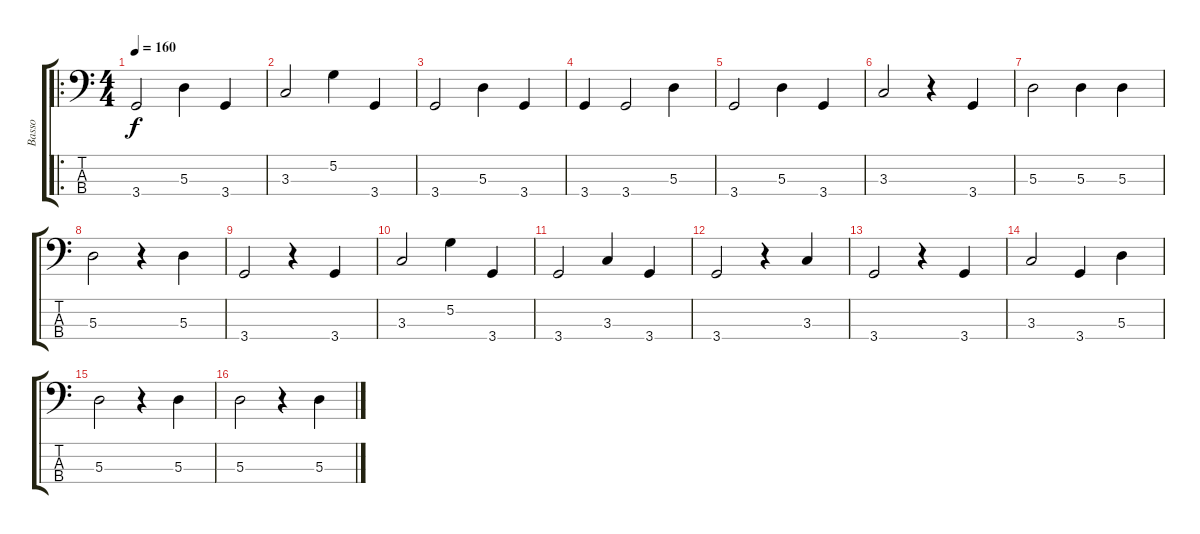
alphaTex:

\track ("Basso" "Basso") {instrument electricbassfinger}
\staff {score tabs}
\tuning (G2 D2 A1 E1) {hide}
\ro
\ts (4 4)
\tempo 160
\clef f4
\ks c
3.4.2{dy f instrument electricbassfinger} 5.3.4 3.4.4 |
3.3.2 5.2.4 3.4.4 |
3.4.2 5.3.4 3.4.4 |
3.4.4 3.4.2 5.3.4 |
3.4.2 5.3.4 3.4.4 |
3.3.2 r.4 3.4.4 |
5.3.2 5.3.4 5.3.4 |
5.3.2 r.4 5.3.4 |
3.4.2 r.4 3.4.4 |
3.3.2 5.2.4 3.4.4 |
3.4.2 3.3.4 3.4.4 |
3.4.2 r.4 3.3.4 |
3.4.2 r.4 3.4.4 |
3.3.2 3.4.4 5.3.4 |
5.3.2 r.4 5.3.4 |
5.3.2 r.4 5.3.4
